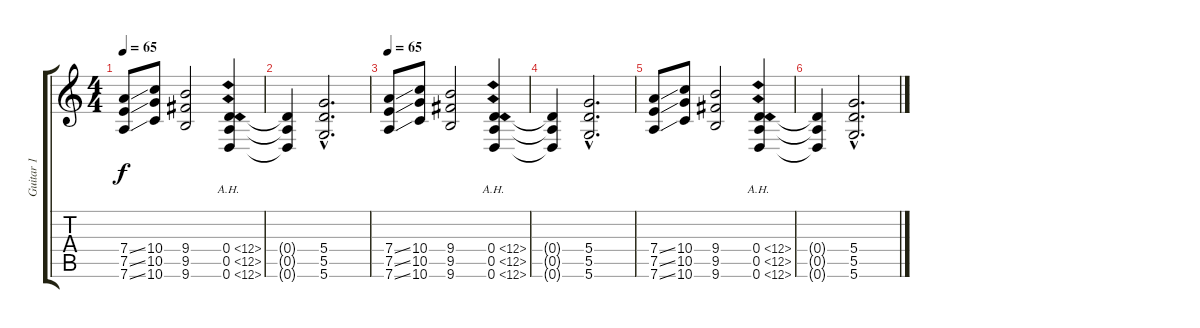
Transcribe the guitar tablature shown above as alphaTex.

\track ("Guitar 1" "Guitar 1") {instrument distortionguitar}
\staff {score tabs}
\tuning (E4 B3 G3 D3 A2 D2) {hide}
\ts (4 4)
\tempo 65
\clef g2
\ks c
(7.4{ss} 7.5{ss} 7.6{ss}).8{dy f} (10.4 10.5 10.6).8 (9.4 9.5 9.6).2 (0.4{ah 12} 0.5{ah 12} 0.6{ah 12}).4 |
(0.4{t} 0.5{t} 0.6{t}).4 (5.4{hac} 5.5{hac} 5.6{hac}).2{d} |
\tempo 65
(7.4{ss} 7.5{ss} 7.6{ss}).8{volume 0} (10.4 10.5 10.6).8 (9.4 9.5 9.6).2 (0.4{ah 12} 0.5{ah 12} 0.6{ah 12}).4 |
(0.4{t} 0.5{t} 0.6{t}).4 (5.4{hac} 5.5{hac} 5.6{hac}).2{d} |
(7.4{ss} 7.5{ss} 7.6{ss}).8 (10.4 10.5 10.6).8 (9.4 9.5 9.6).2 (0.4{ah 12} 0.5{ah 12} 0.6{ah 12}).4 |
(0.4{t} 0.5{t} 0.6{t}).4 (5.4{hac} 5.5{hac} 5.6{hac}).2{d}
